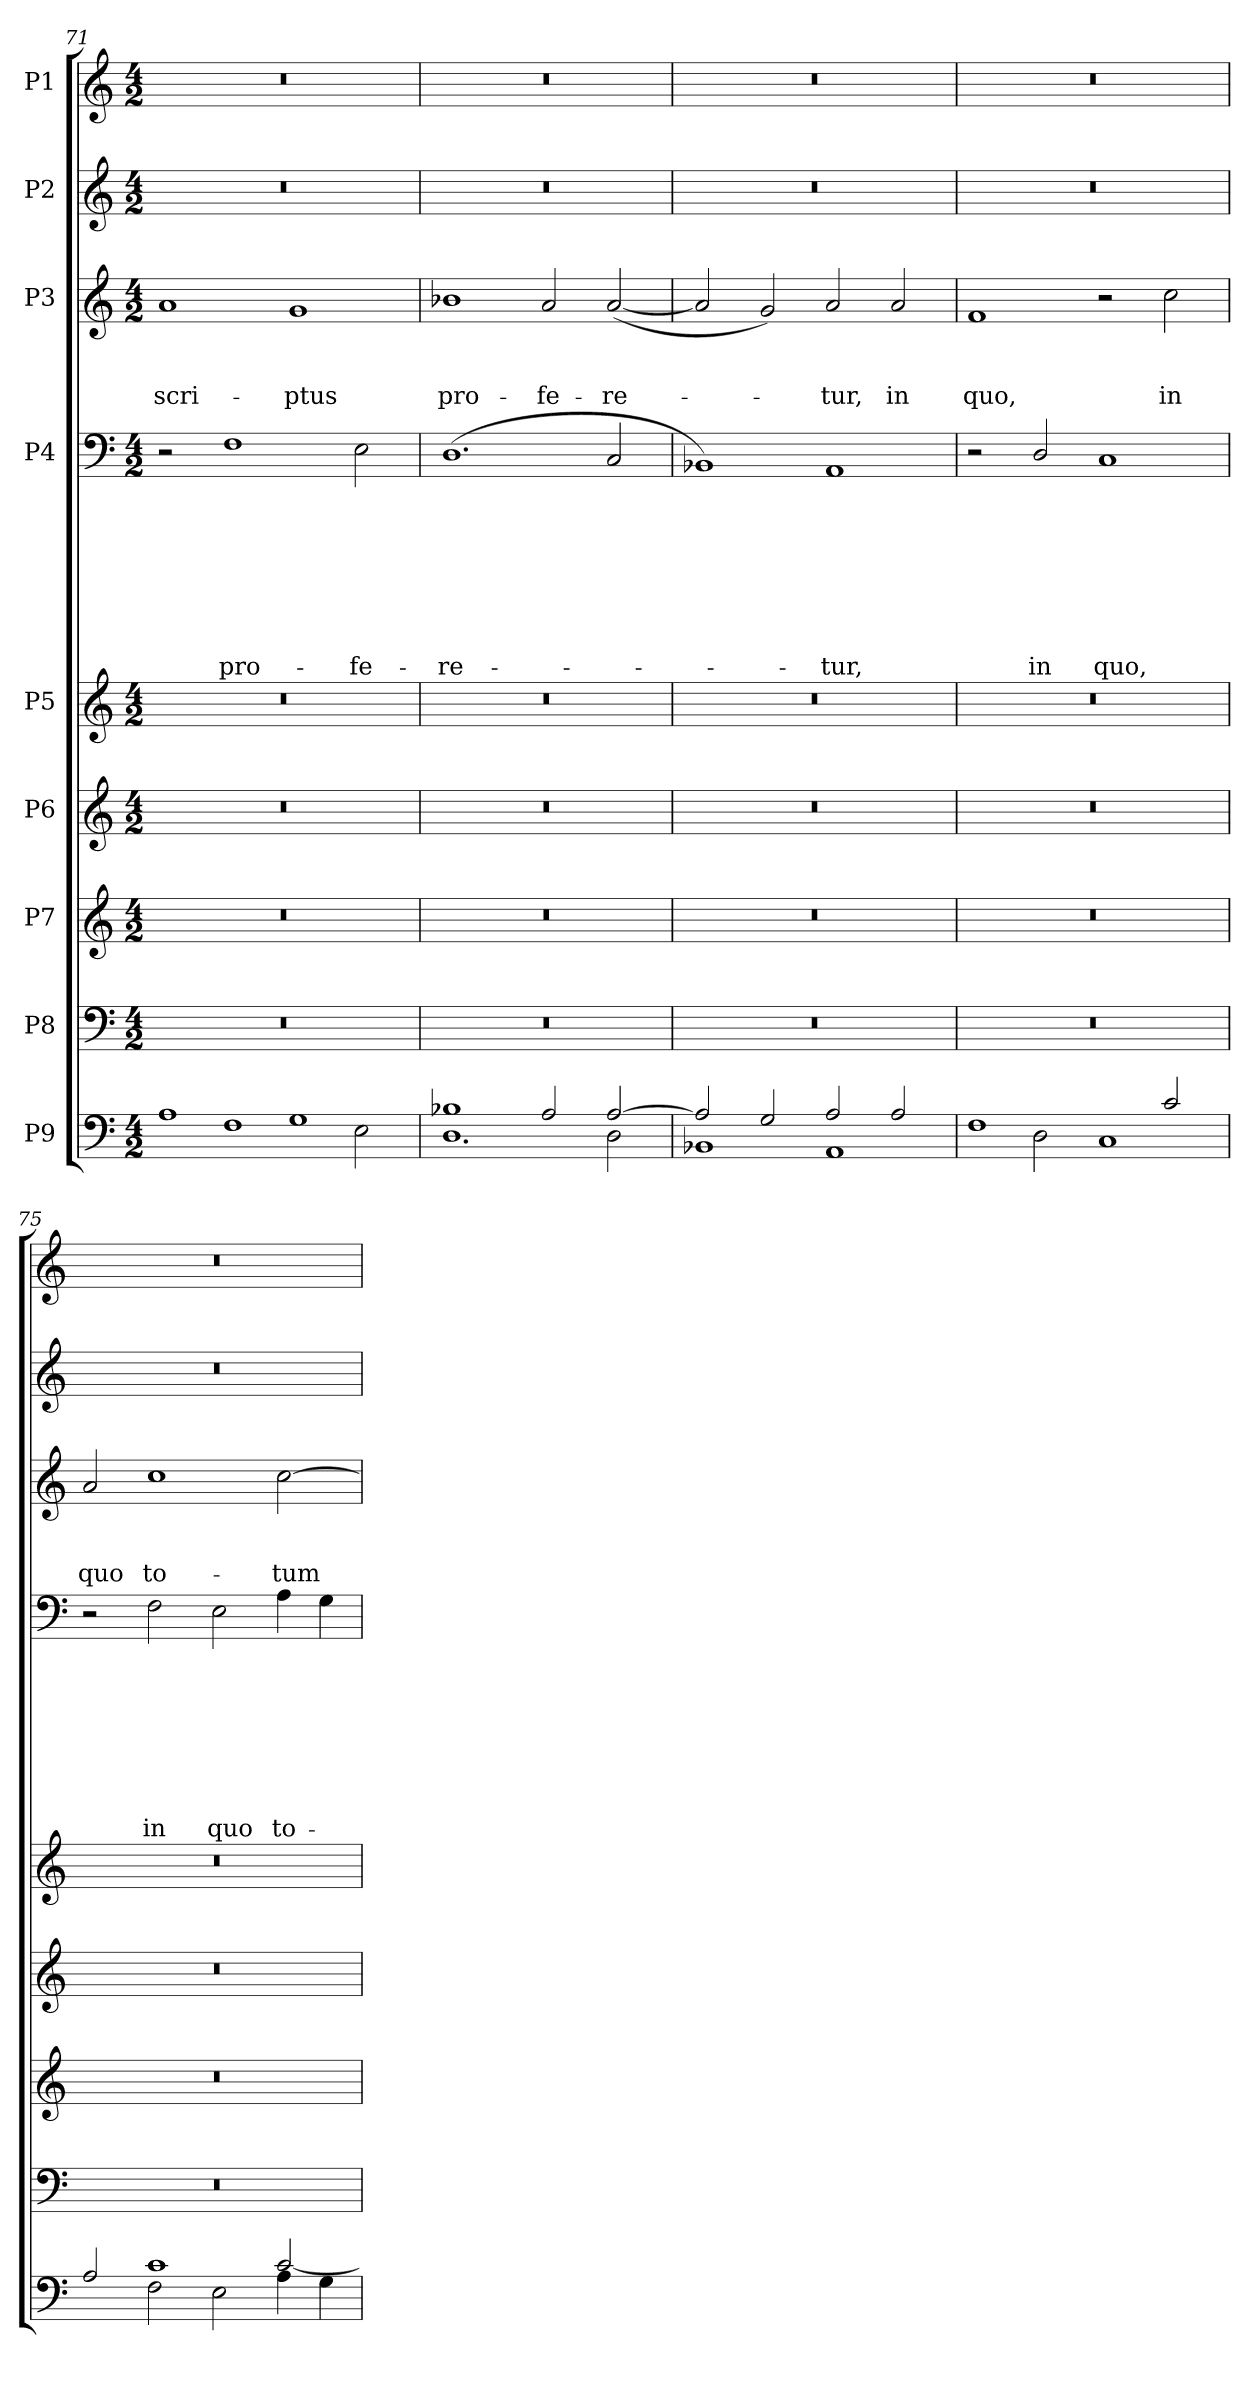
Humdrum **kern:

**kern	**kern	**kern	**kern	**kern	**kern	**text	**text	**text	**text	**text	**text	**text	**text	**kern	**text	**text	**text	**kern	**kern
*part9	*part8	*part7	*part6	*part5	*part4	*part4	*part4	*part4	*part4	*part4	*part4	*part4	*part4	*part3	*part3	*part3	*part3	*part2	*part1
*staff9	*staff8	*staff7	*staff6	*staff5	*staff4	*staff4	*staff4	*staff4	*staff4	*staff4	*staff4	*staff4	*staff4	*staff3	*staff3	*staff3	*staff3	*staff2	*staff1
*I"P9	*I"P8	*I"P7	*I"P6	*I"P5	*I"P4	*	*	*	*	*	*	*	*	*I"P3	*	*	*	*I"P2	*I"P1
*clefF4	*clefF4	*clefG2	*clefG2	*clefG2	*clefF4	*	*	*	*	*	*	*	*	*clefG2	*	*	*	*clefG2	*clefG2
*	*	*ITrd7c12	*	*	*	*	*	*	*	*	*	*	*	*ITrd7c12	*	*	*	*	*
*k[]	*k[]	*k[]	*k[]	*k[]	*k[]	*	*	*	*	*	*	*	*	*k[]	*	*	*	*k[]	*k[]
*C:	*C:	*C:	*C:	*C:	*C:	*	*	*	*	*	*	*	*	*C:	*	*	*	*C:	*C:
*M4/2	*M4/2	*M4/2	*M4/2	*M4/2	*M4/2	*	*	*	*	*	*	*	*	*M4/2	*	*	*	*M4/2	*M4/2
=71	=71	=71	=71	=71	=71	=71	=71	=71	=71	=71	=71	=71	=71	=71	=71	=71	=71	=71	=71
*^	*	*	*	*	*	*	*	*	*	*	*	*	*	*	*	*	*	*	*
!	!	!LO:N:vis=1	!LO:N:vis=1	!LO:N:vis=1	!LO:N:vis=1	!	!	!	!	!	!	!	!	!	!	!	!	!LO:LY:b	!LO:N:vis=1	!LO:N:vis=1
2ryy	1A	0r	0r	0r	0r	2r	.	.	.	.	.	.	.	.	1A	.	.	scri-	0r	0r
!	!	!	!	!	!	!	!	!	!	!	!	!	!	!LO:LY:b	!	!	!	!	!	!
1F	.	.	.	.	.	1F	.	.	.	.	.	.	.	pro-	.	.	.	.	.	.
!	!	!	!	!	!	!	!	!	!	!	!	!	!	!	!	!	!	!LO:LY:b	!	!
.	1G	.	.	.	.	.	.	.	.	.	.	.	.	.	1G	.	.	-ptus	.	.
!	!	!	!	!	!	!	!	!	!	!	!	!	!	!LO:LY:b	!	!	!	!	!	!
2E\	.	.	.	.	.	2E\	.	.	.	.	.	.	.	-fe-	.	.	.	.	.	.
=72	=72	=72	=72	=72	=72	=72	=72	=72	=72	=72	=72	=72	=72	=72	=72	=72	=72	=72	=72	=72
!	!	!LO:N:vis=1	!LO:N:vis=1	!LO:N:vis=1	!LO:N:vis=1	!	!	!	!	!	!	!	!	!LO:LY:b	!	!	!	!LO:LY:b	!LO:N:vis=1	!LO:N:vis=1
1B-X	1.D	0r	0r	0r	0r	(<1.D	.	.	.	.	.	.	.	-re-	1B-X	.	.	pro-	0r	0r
!	!	!	!	!	!	!	!	!	!	!	!	!	!	!	!	!	!	!LO:LY:b	!	!
2A/	.	.	.	.	.	.	.	.	.	.	.	.	.	.	2A/	.	.	-fe-	.	.
!	!	!	!	!	!	!	!	!	!	!	!	!	!	!	!	!	!	!LO:LY:b	!	!
[>2A/	2D\	.	.	.	.	2C/	.	.	.	.	.	.	.	.	(<[<2A/	.	.	-re-	.	.
=73	=73	=73	=73	=73	=73	=73	=73	=73	=73	=73	=73	=73	=73	=73	=73	=73	=73	=73	=73	=73
!	!	!LO:N:vis=1	!LO:N:vis=1	!LO:N:vis=1	!LO:N:vis=1	!	!	!	!	!	!	!	!	!	!	!	!	!	!LO:N:vis=1	!LO:N:vis=1
2A/]	1BB-X	0r	0r	0r	0r	1BB-X)	.	.	.	.	.	.	.	.	2A/]	.	.	.	0r	0r
2G/	.	.	.	.	.	.	.	.	.	.	.	.	.	.	2G/)	.	.	.	.	.
!	!	!	!	!	!	!	!	!	!	!	!	!	!	!LO:LY:b	!	!	!	!LO:LY:b	!	!
2A/	1AA	.	.	.	.	1AA	.	.	.	.	.	.	.	-tur,	2A/	.	.	-tur,	.	.
!	!	!	!	!	!	!	!	!	!	!	!	!	!	!	!	!	!	!LO:LY:b	!	!
2A/	.	.	.	.	.	.	.	.	.	.	.	.	.	.	2A/	.	.	in	.	.
=74	=74	=74	=74	=74	=74	=74	=74	=74	=74	=74	=74	=74	=74	=74	=74	=74	=74	=74	=74	=74
!	!	!LO:N:vis=1	!LO:N:vis=1	!LO:N:vis=1	!LO:N:vis=1	!	!	!	!	!	!	!	!	!	!	!	!	!LO:LY:b	!LO:N:vis=1	!LO:N:vis=1
1F	2ryy	0r	0r	0r	0r	2r	.	.	.	.	.	.	.	.	1F	.	.	quo,	0r	0r
!	!	!	!	!	!	!	!	!	!	!	!	!	!	!LO:LY:b	!	!	!	!	!	!
.	2D\	.	.	.	.	2D/	.	.	.	.	.	.	.	in	.	.	.	.	.	.
!	!	!	!	!	!	!	!	!	!	!	!	!	!	!LO:LY:b	!	!	!	!	!	!
1C	2ryy	.	.	.	.	1C	.	.	.	.	.	.	.	quo,	2r	.	.	.	.	.
!	!	!	!	!	!	!	!	!	!	!	!	!	!	!	!	!	!	!LO:LY:b	!	!
.	2c/	.	.	.	.	.	.	.	.	.	.	.	.	.	2c\	.	.	in	.	.
!!LO:PB:g=z
=75	=75	=75	=75	=75	=75	=75	=75	=75	=75	=75	=75	=75	=75	=75	=75	=75	=75	=75	=75	=75
!	!	!LO:N:vis=1	!LO:N:vis=1	!LO:N:vis=1	!LO:N:vis=1	!	!	!	!	!	!	!	!	!	!	!	!	!LO:LY:b	!LO:N:vis=1	!LO:N:vis=1
2A/	2ryy	0r	0r	0r	0r	2r	.	.	.	.	.	.	.	.	2A/	.	.	quo	0r	0r
!	!	!	!	!	!	!	!	!	!	!	!	!	!	!LO:LY:b	!	!	!	!LO:LY:b	!	!
2F\	1c	.	.	.	.	2F\	.	.	.	.	.	.	.	in	1c	.	.	to-	.	.
!	!	!	!	!	!	!	!	!	!	!	!	!	!	!LO:LY:b	!	!	!	!	!	!
2E\	.	.	.	.	.	2E\	.	.	.	.	.	.	.	quo	.	.	.	.	.	.
!	!	!	!	!	!	!	!	!	!	!	!	!	!	!LO:LY:b	!	!	!	!LO:LY:b	!	!
4A\	[>2c/	.	.	.	.	4A\	.	.	.	.	.	.	.	to-	[>2c\	.	.	-tum	.	.
4G\	.	.	.	.	.	4G\	.	.	.	.	.	.	.	.	.	.	.	.	.	.
*v	*v	*	*	*	*	*	*	*	*	*	*	*	*	*	*	*	*	*	*	*
=	=	=	=	=	=	=	=	=	=	=	=	=	=	=	=	=	=	=	=
*-	*-	*-	*-	*-	*-	*-	*-	*-	*-	*-	*-	*-	*-	*-	*-	*-	*-	*-	*-
